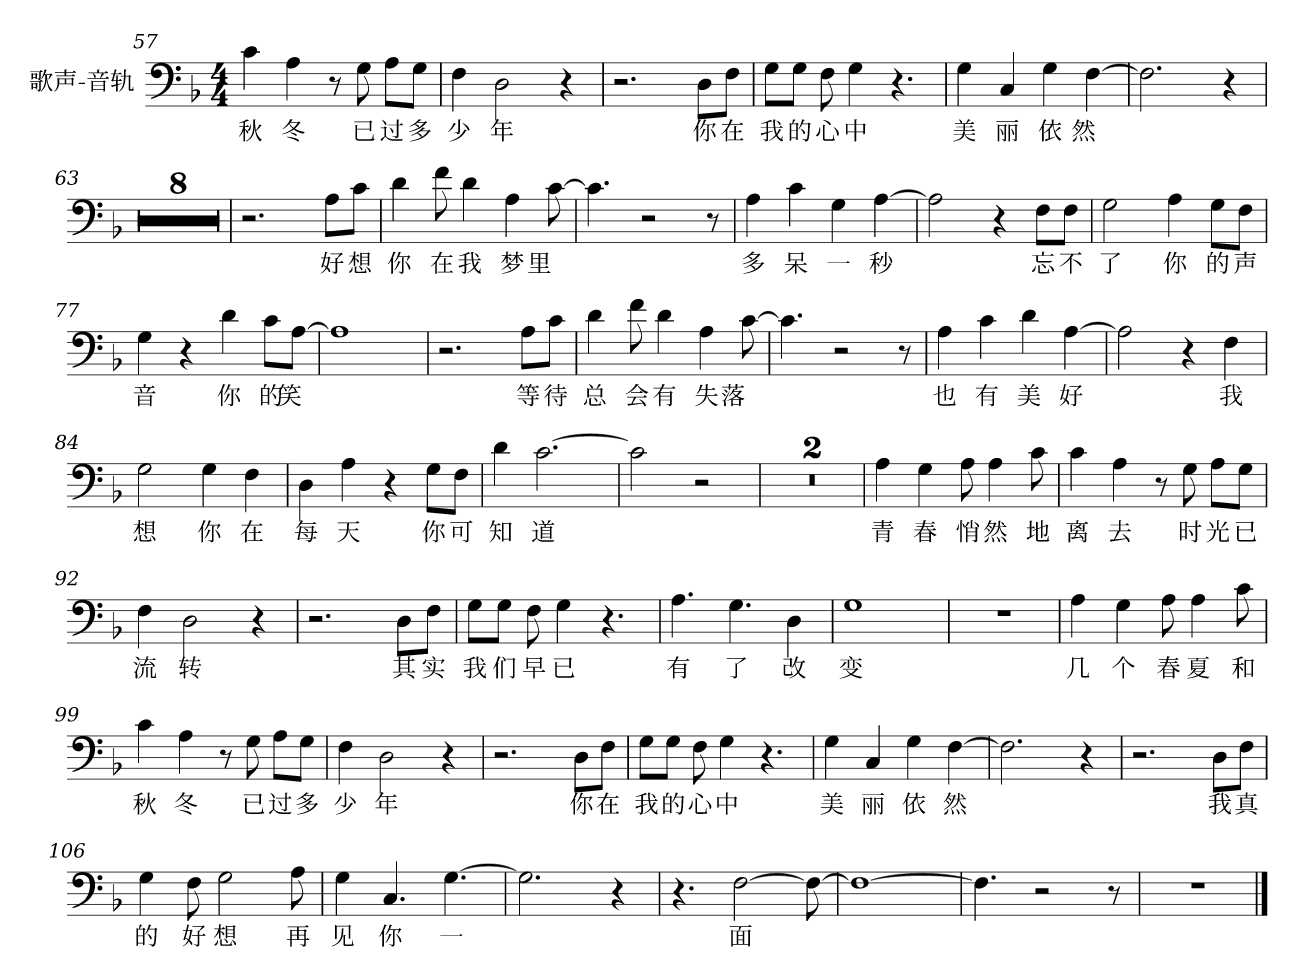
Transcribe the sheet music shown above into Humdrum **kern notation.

**kern	**text
*part1	*part1
*staff1	*staff1
*I"歌声-音轨	*
*clefF4	*
*k[b-]	*
*F:	*
*M4/4	*
=57	=57
4c	秋
4A	冬
8r	.
8G	已
8AL	过
8GJ	多
=58	=58
4F	少
2D	年
4r	.
=59	=59
2.r	.
8DL	你
8FJ	在
=60	=60
8GL	我
8GJ	的
8F	心
4G	中
4.r	.
=61	=61
4G	美
4C	丽
4G	依
[4F	然
=62	=62
2.F]	.
4r	.
=63	=63
1r	.
=64	=64
1r	.
=65	=65
1r	.
=66	=66
1r	.
=67	=67
1r	.
=68	=68
1r	.
=69	=69
1r	.
=70	=70
1r	.
=71	=71
2.r	.
8AL	好
8cJ	想
=72	=72
4d	你
8f	在
4d	我
4A	梦
[8c	里
=73	=73
4.c]	.
2r	.
8r	.
=74	=74
4A	多
4c	呆
4G	一
[4A	秒
=75	=75
2A]	.
4r	.
8FL	忘
8FJ	不
=76	=76
2G	了
4A	你
8GL	的
8FJ	声
=77	=77
4G	音
4r	.
4d	你
8cL	的
[8AJ	笑
=78	=78
1A]	.
=79	=79
2.r	.
8AL	等
8cJ	待
=80	=80
4d	总
8f	会
4d	有
4A	失
[8c	落
=81	=81
4.c]	.
2r	.
8r	.
=82	=82
4A	也
4c	有
4d	美
[4A	好
=83	=83
2A]	.
4r	.
4F	我
=84	=84
2G	想
4G	你
4F	在
=85	=85
4D	每
4A	天
4r	.
8GL	你
8FJ	可
=86	=86
4d	知
[2.c	道
=87	=87
2c]	.
2r	.
=88	=88
1r	.
=89	=89
1r	.
=90	=90
4A	青
4G	春
8A	悄
4A	然
8c	地
=91	=91
4c	离
4A	去
8r	.
8G	时
8AL	光
8GJ	已
=92	=92
4F	流
2D	转
4r	.
=93	=93
2.r	.
8DL	其
8FJ	实
=94	=94
8GL	我
8GJ	们
8F	早
4G	已
4.r	.
=95	=95
4.A	有
4.G	了
4D	改
=96	=96
1G	变
=97	=97
1r	.
=98	=98
4A	几
4G	个
8A	春
4A	夏
8c	和
=99	=99
4c	秋
4A	冬
8r	.
8G	已
8AL	过
8GJ	多
=100	=100
4F	少
2D	年
4r	.
=101	=101
2.r	.
8DL	你
8FJ	在
=102	=102
8GL	我
8GJ	的
8F	心
4G	中
4.r	.
=103	=103
4G	美
4C	丽
4G	依
[4F	然
=104	=104
2.F]	.
4r	.
=105	=105
2.r	.
8DL	我
8FJ	真
=106	=106
4G	的
8F	好
2G	想
8A	再
=107	=107
4G	见
4.C	你
[4.G	一
=108	=108
2.G]	.
4r	.
=109	=109
4.r	.
[2F	面
8F_	.
=110	=110
1F_	.
=111	=111
4.F]	.
2r	.
8r	.
=112	=112
1r	.
==	==
*-	*-
